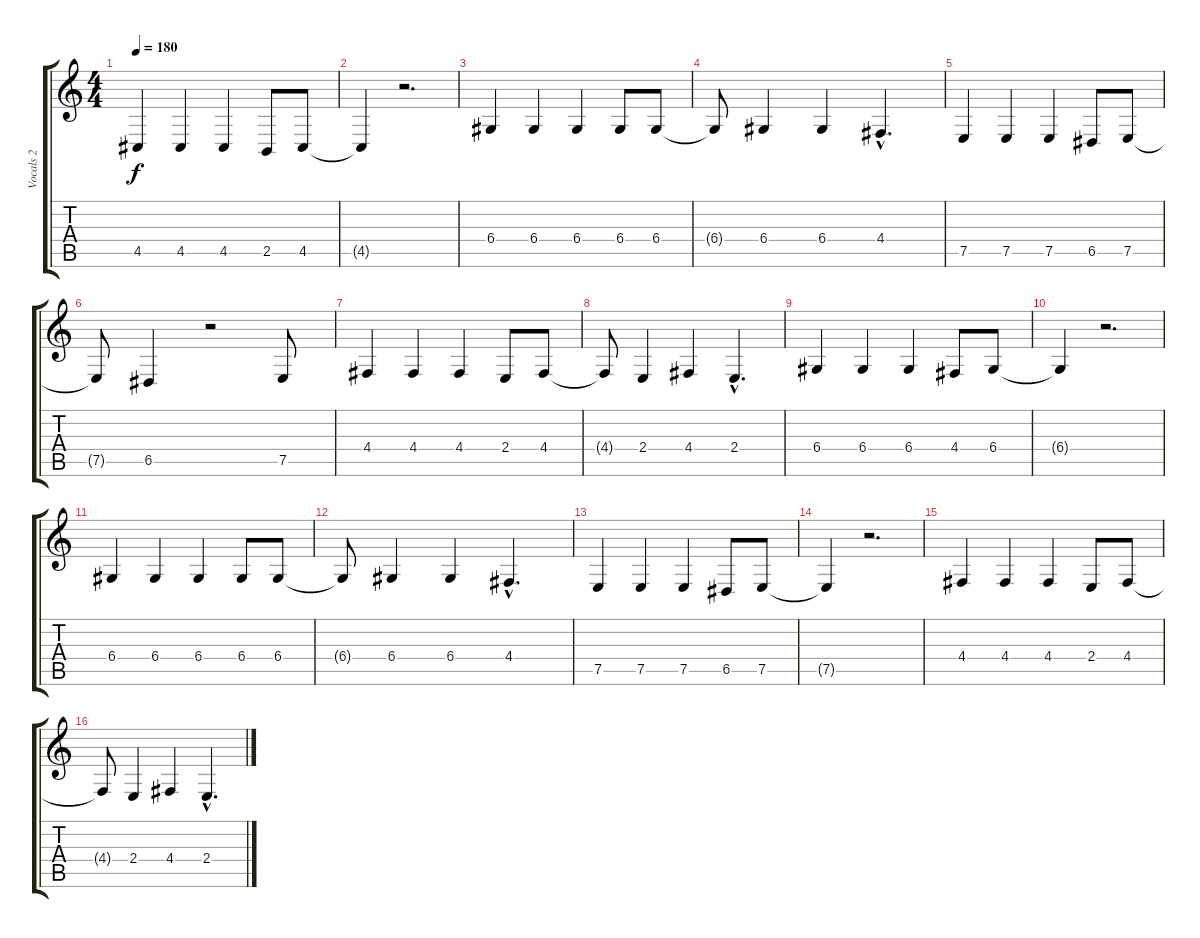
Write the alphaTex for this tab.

\track ("Vocals 2" "Vocals 2") {instrument synthvoice}
\staff {score tabs}
\tuning (E4 B3 G3 D3 A2 E2) {hide}
\ts (4 4)
\tempo 180
\clef g2
\ks c
4.5.4{dy f} 4.5.4 4.5.4 2.5.8 4.5.8 |
4.5{t}.4 r.2{d} |
6.4.4 6.4.4 6.4.4 6.4.8 6.4.8 |
6.4{t}.8 6.4.4 6.4.4 4.4{hac}.4{d} |
7.5.4 7.5.4 7.5.4 6.5.8 7.5.8 |
7.5{t}.8 6.5.4 r.2 7.5.8 |
4.4.4 4.4.4 4.4.4 2.4.8 4.4.8 |
4.4{t}.8 2.4.4 4.4.4 2.4{hac}.4{d} |
6.4.4 6.4.4 6.4.4 4.4.8 6.4.8 |
6.4{t}.4 r.2{d} |
6.4.4 6.4.4 6.4.4 6.4.8 6.4.8 |
6.4{t}.8 6.4.4 6.4.4 4.4{hac}.4{d} |
7.5.4 7.5.4 7.5.4 6.5.8 7.5.8 |
7.5{t}.4 r.2{d} |
4.4.4 4.4.4 4.4.4 2.4.8 4.4.8 |
4.4{t}.8 2.4.4 4.4.4 2.4{hac}.4{d}
